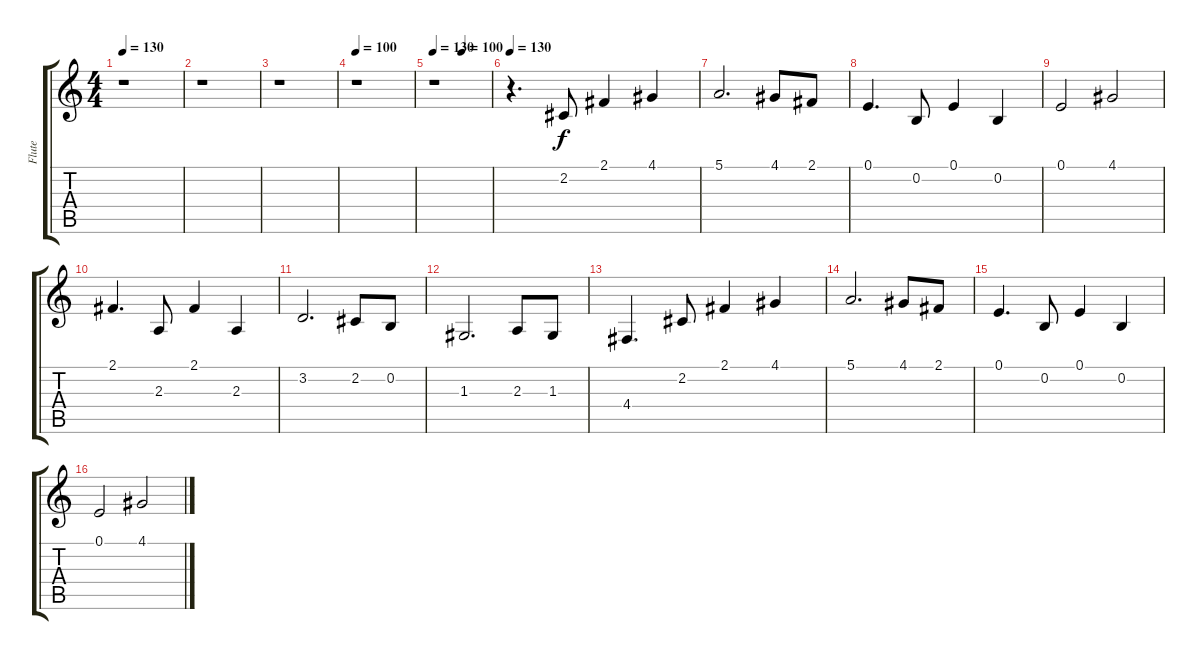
\track ("Flute" "Flute") {instrument flute}
\staff {score tabs}
\tuning (E4 B3 G3 D3 A2 E2) {hide}
\ts (4 4)
\tempo 130
\clef g2
\ks c
r.1{dy f} |
r.1 |
r.1 |
\tempo 118
\tempo 100
r.1 |
\tempo 106
\tempo (100 0.5)
\tempo 130
r.1 |
\tempo 130
r.4{d} 2.2.8 2.1.4 4.1.4 |
5.1.2{d} 4.1.8 2.1.8 |
0.1.4{d} 0.2.8 0.1.4 0.2.4 |
0.1.2 4.1.2 |
2.1.4{d} 2.3.8 2.1.4 2.3.4 |
3.2.2{d} 2.2.8 0.2.8 |
1.3.2{d} 2.3.8 1.3.8 |
4.4.4{d} 2.2.8 2.1.4 4.1.4 |
5.1.2{d} 4.1.8 2.1.8 |
0.1.4{d} 0.2.8 0.1.4 0.2.4 |
0.1.2 4.1.2
